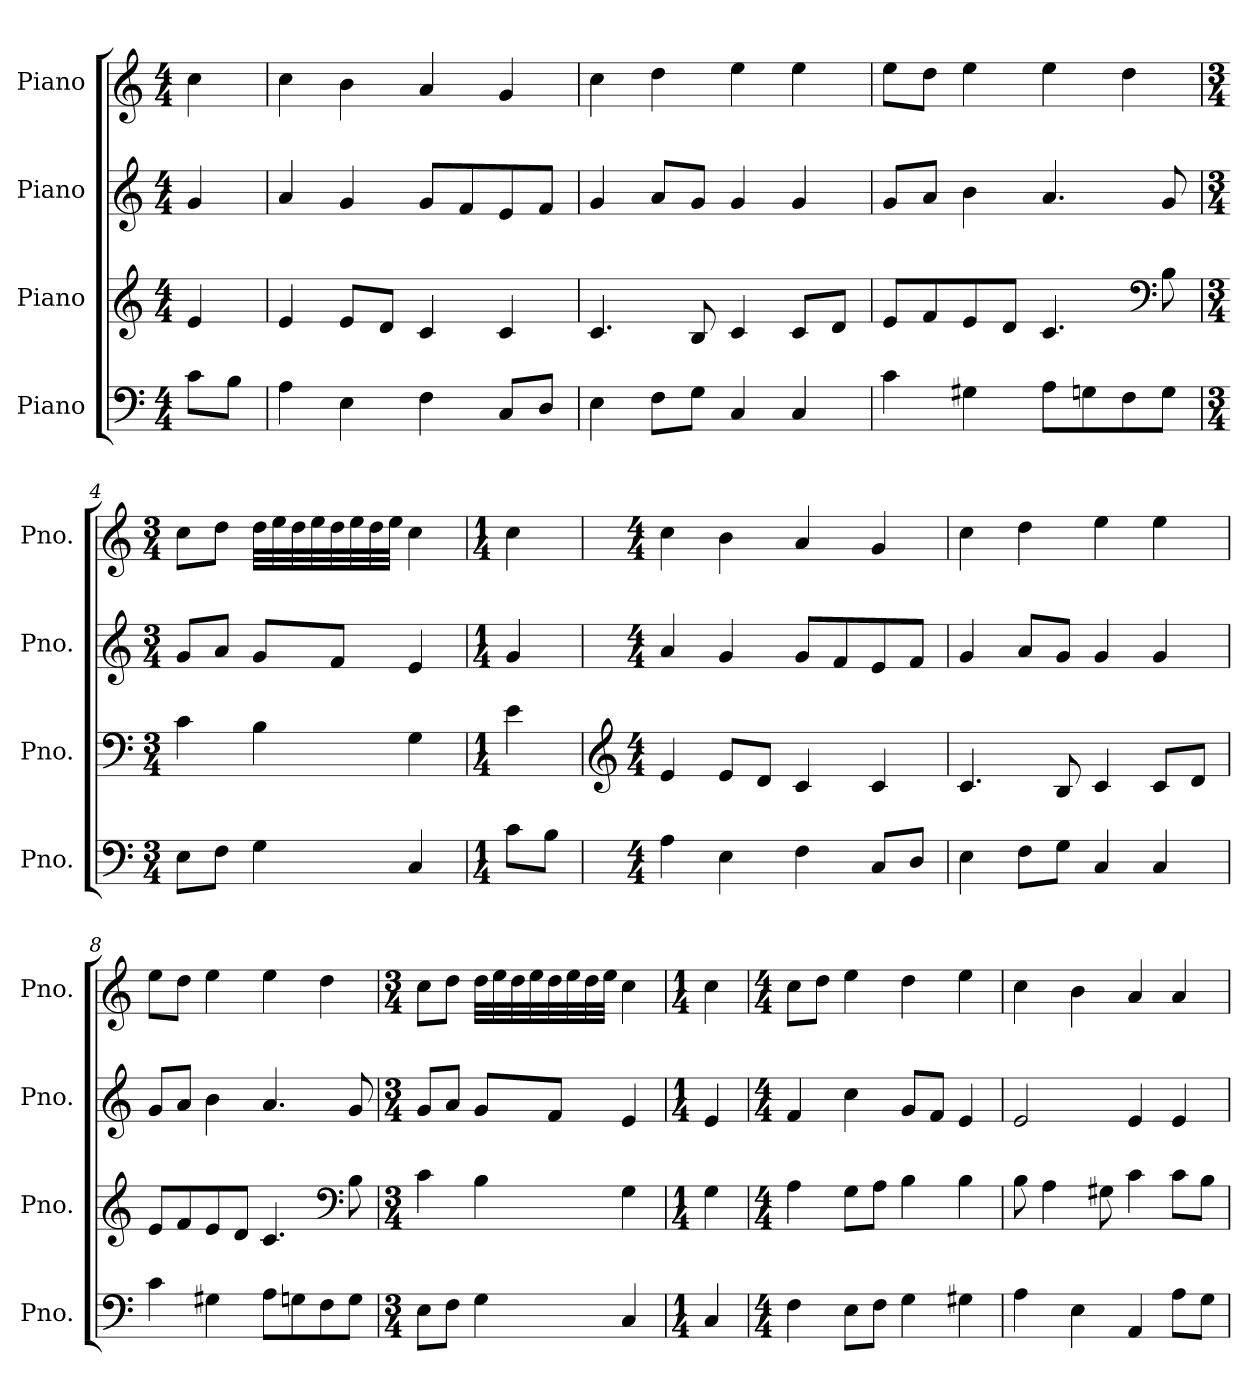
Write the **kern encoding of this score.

**kern	**kern	**kern	**kern
*part4	*part3	*part2	*part1
*staff4	*staff3	*staff2	*staff1
*I"Piano	*I"Piano	*I"Piano	*I"Piano
*I'Pno.	*I'Pno.	*I'Pno.	*I'Pno.
*clefF4	*clefG2	*clefG2	*clefG2
*k[]	*k[]	*k[]	*k[]
*M4/4	*M4/4	*M4/4	*M4/4
*MM120	*MM120	*MM120	*MM120
=	=	=	=
8c\L	4e/	4g/	4cc\
8B\J	.	.	.
=1	=1	=1	=1
4A\	4e/	4a/	4cc\
4E\	8e/L	4g/	4b\
.	8d/J	.	.
4F\	4c/	8g/L	4a/
.	.	8f/	.
8C/L	4c/	8e/	4g/
8D/J	.	8f/J	.
=2	=2	=2	=2
4E\	4.c/	4g/	4cc\
8F\L	.	8a/L	4dd\
8G\J	8B/	8g/J	.
4C/	4c/	4g/	4ee\
4C/	8c/L	4g/	4ee\
.	8d/J	.	.
=3	=3	=3	=3
4c\	8e/L	8g/L	8ee\L
.	8f/	8a/J	8dd\J
4G#X\	8e/	4b\	4ee\
.	8d/J	.	.
8A\L	4.c/	4.a/	4ee\
8Gn\	.	.	.
8F\	.	.	4dd\
*	*clefF4	*	*
8G\J	8B\	8g/	.
=4	=4	=4	=4
*M3/4	*M3/4	*M3/4	*M3/4
8E\L	4c\	8g/L	8cc\L
8F\J	.	8a/J	8dd\J
4G\	4B\	8g/L	32dd\LLL
.	.	.	32ee\
.	.	.	32dd\
.	.	.	32ee\
.	.	8f/J	32dd\
.	.	.	32ee\
.	.	.	32dd\
.	.	.	32ee\JJJ
4C/	4G\	4e/	4cc\
!!LO:LB:g=z
=5	=5	=5	=5
*M1/4	*M1/4	*M1/4	*M1/4
8c\L	4e\	4g/	4cc\
8B\J	.	.	.
=6	=6	=6	=6
*	*clefG2	*	*
*M4/4	*M4/4	*M4/4	*M4/4
4A\	4e/	4a/	4cc\
4E\	8e/L	4g/	4b\
.	8d/J	.	.
4F\	4c/	8g/L	4a/
.	.	8f/	.
8C/L	4c/	8e/	4g/
8D/J	.	8f/J	.
=7	=7	=7	=7
4E\	4.c/	4g/	4cc\
8F\L	.	8a/L	4dd\
8G\J	8B/	8g/J	.
4C/	4c/	4g/	4ee\
4C/	8c/L	4g/	4ee\
.	8d/J	.	.
=8	=8	=8	=8
4c\	8e/L	8g/L	8ee\L
.	8f/	8a/J	8dd\J
4G#X\	8e/	4b\	4ee\
.	8d/J	.	.
8A\L	4.c/	4.a/	4ee\
8Gn\	.	.	.
8F\	.	.	4dd\
*	*clefF4	*	*
8G\J	8B\	8g/	.
=9	=9	=9	=9
*M3/4	*M3/4	*M3/4	*M3/4
8E\L	4c\	8g/L	8cc\L
8F\J	.	8a/J	8dd\J
4G\	4B\	8g/L	32dd\LLL
.	.	.	32ee\
.	.	.	32dd\
.	.	.	32ee\
.	.	8f/J	32dd\
.	.	.	32ee\
.	.	.	32dd\
.	.	.	32ee\JJJ
4C/	4G\	4e/	4cc\
!!LO:LB:g=z
=10	=10	=10	=10
*M1/4	*M1/4	*M1/4	*M1/4
4C/	4G\	4e/	4cc\
=11	=11	=11	=11
*M4/4	*M4/4	*M4/4	*M4/4
4F\	4A\	4f/	8cc\L
.	.	.	8dd\J
8E\L	8G\L	4cc\	4ee\
8F\J	8A\J	.	.
4G\	4B\	8g/L	4dd\
.	.	8f/J	.
4G#X\	4B\	4e/	4ee\
=12	=12	=12	=12
4A\	8B\	2e/	4cc\
.	4A\	.	.
4E\	.	.	4b\
.	8G#X\	.	.
4AA/	4c\	4e/	4a/
8A\L	8c\L	4e/	4a/
8G\J	8B\J	.	.
=	=	=	=
*-	*-	*-	*-
